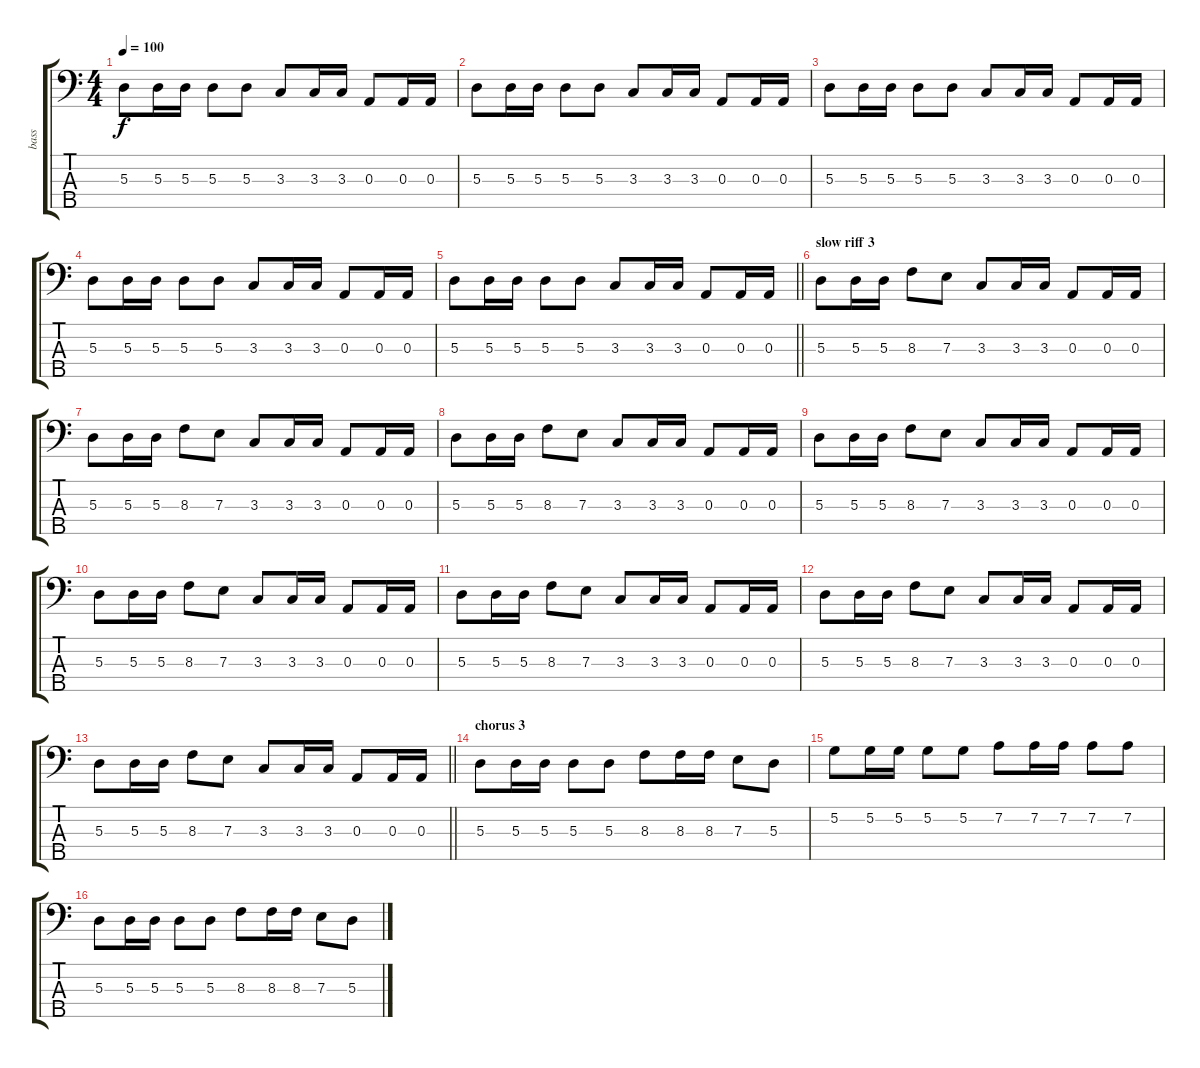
\track ("bass" "bass") {instrument electricbassfinger}
\staff {score tabs}
\tuning (G2 D2 A1 E1 B0) {hide}
\ts (4 4)
\tempo 100
\clef f4
\ks c
5.3.8{dy f} 5.3.16 5.3.16 5.3.8 5.3.8 3.3.8 3.3.16 3.3.16 0.3.8 0.3.16 0.3.16 |
5.3.8 5.3.16 5.3.16 5.3.8 5.3.8 3.3.8 3.3.16 3.3.16 0.3.8 0.3.16 0.3.16 |
5.3.8 5.3.16 5.3.16 5.3.8 5.3.8 3.3.8 3.3.16 3.3.16 0.3.8 0.3.16 0.3.16 |
5.3.8 5.3.16 5.3.16 5.3.8 5.3.8 3.3.8 3.3.16 3.3.16 0.3.8 0.3.16 0.3.16 |
\barLineRight lightlight
5.3.8 5.3.16 5.3.16 5.3.8 5.3.8 3.3.8 3.3.16 3.3.16 0.3.8 0.3.16 0.3.16 |
\section ("" "slow riff 3")
5.3.8 5.3.16 5.3.16 8.3.8 7.3.8 3.3.8 3.3.16 3.3.16 0.3.8 0.3.16 0.3.16 |
5.3.8 5.3.16 5.3.16 8.3.8 7.3.8 3.3.8 3.3.16 3.3.16 0.3.8 0.3.16 0.3.16 |
5.3.8 5.3.16 5.3.16 8.3.8 7.3.8 3.3.8 3.3.16 3.3.16 0.3.8 0.3.16 0.3.16 |
5.3.8 5.3.16 5.3.16 8.3.8 7.3.8 3.3.8 3.3.16 3.3.16 0.3.8 0.3.16 0.3.16 |
5.3.8 5.3.16 5.3.16 8.3.8 7.3.8 3.3.8 3.3.16 3.3.16 0.3.8 0.3.16 0.3.16 |
5.3.8 5.3.16 5.3.16 8.3.8 7.3.8 3.3.8 3.3.16 3.3.16 0.3.8 0.3.16 0.3.16 |
5.3.8 5.3.16 5.3.16 8.3.8 7.3.8 3.3.8 3.3.16 3.3.16 0.3.8 0.3.16 0.3.16 |
\barLineRight lightlight
5.3.8 5.3.16 5.3.16 8.3.8 7.3.8 3.3.8 3.3.16 3.3.16 0.3.8 0.3.16 0.3.16 |
\section ("" "chorus 3")
5.3.8 5.3.16 5.3.16 5.3.8 5.3.8 8.3.8 8.3.16 8.3.16 7.3.8 5.3.8 |
5.2.8 5.2.16 5.2.16 5.2.8 5.2.8 7.2.8 7.2.16 7.2.16 7.2.8 7.2.8 |
5.3.8 5.3.16 5.3.16 5.3.8 5.3.8 8.3.8 8.3.16 8.3.16 7.3.8 5.3.8
